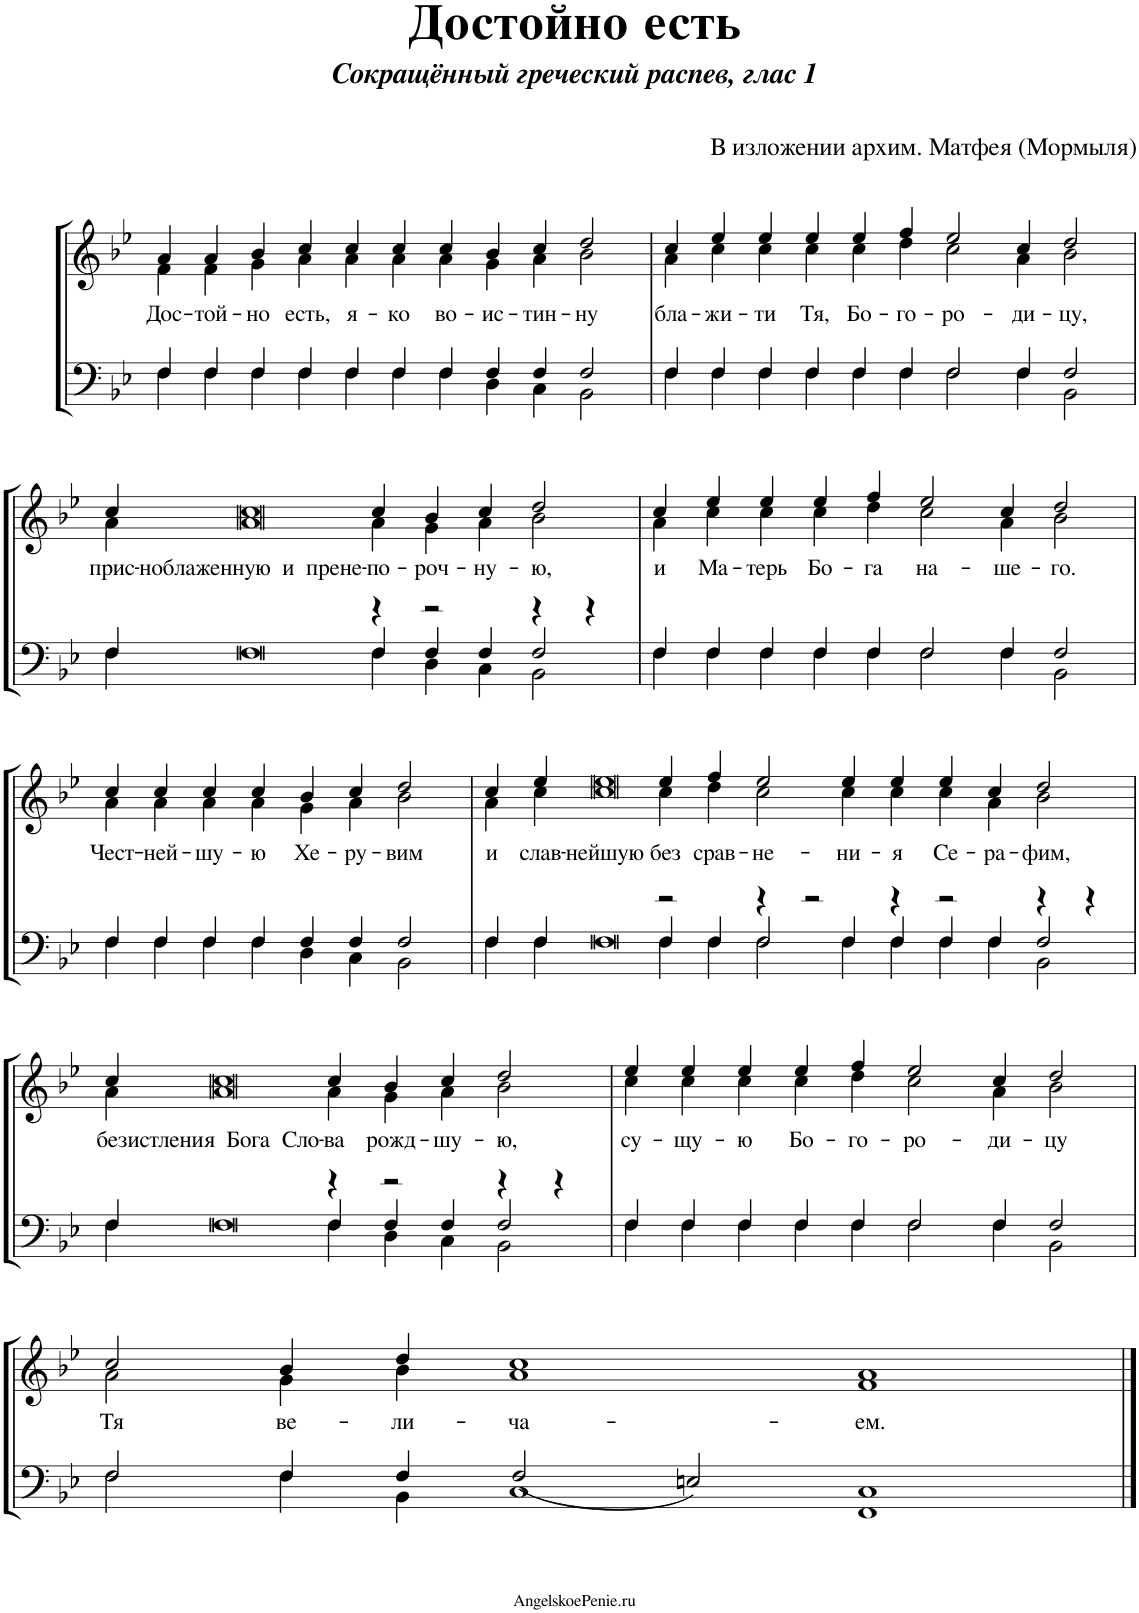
**kern	**kern	**text
*part1	*part1	*part1
*staff2	*staff1	*staff1
*I"Piano	*	*
*I'Pno.	*	*
*clefF4	*clefG2	*
*k[b-e-]	*k[b-e-]	*
*M63/4	*M63/4	*
=1	=1	=1
*^	*^	*
*	*^	*	*	*
!	!	!	!	!	!LO:LY:b
000ryy	4F/	4F\	4a/	4f\	Дос-
!	!	!	!	!	!LO:LY:b
.	4F/	4F\	4a/	4f\	-той-
!	!	!	!	!	!LO:LY:b
.	4F/	4F\	4b-/	4g\	-но
!	!	!	!	!	!LO:LY:b
.	4F/	4F\	4cc/	4a\	есть,
!	!	!	!	!	!LO:LY:b
.	4F/	4F\	4cc/	4a\	я-
!	!	!	!	!	!LO:LY:b
.	4F/	4F\	4cc/	4a\	-ко
!	!	!	!	!	!LO:LY:b
.	4F/	4F\	4cc/	4a\	во-
!	!	!	!	!	!LO:LY:b
.	4F/	4D\	4b-/	4g\	-ис-
!	!	!	!	!	!LO:LY:b
.	4F/	4C\	4cc/	4a\	-тин-
!	!	!	!	!	!LO:LY:b
.	2F/	2BB-\	2dd/	2b-\	-ну
.	1ryy	1ryy	000ryy	000ryy	.
.	000.ryy	000.ryy	.	.	.
4%31ryy	.	.	.	.	.
.	.	.	00ryy	00ryy	.
.	.	.	1ryy	1ryy	.
=2	=2	=2	=2	=2	=2
!	!	!	!	!	!LO:LY:b
000ryy	4F/	4F\	4cc/	4a\	бла-
!	!	!	!	!	!LO:LY:b
.	4F/	4F\	4ee-/	4cc\	-жи-
!	!	!	!	!	!LO:LY:b
.	4F/	4F\	4ee-/	4cc\	-ти
!	!	!	!	!	!LO:LY:b
.	4F/	4F\	4ee-/	4cc\	Тя,
!	!	!	!	!	!LO:LY:b
.	4F/	4F\	4ee-/	4cc\	Бо-
!	!	!	!	!	!LO:LY:b
.	4F/	4F\	4ff/	4dd\	-го-
!	!	!	!	!	!LO:LY:b
.	2F/	2F\	2ee-/	2cc\	-ро-
!	!	!	!	!	!LO:LY:b
.	4F/	4F\	4cc/	4a\	-ди-
!	!	!	!	!	!LO:LY:b
.	2F/	2BB-\	2dd/	2b-\	-цу,
.	1ryy	1ryy	000ryy	000ryy	.
.	000.ryy	000.ryy	.	.	.
4%31ryy	.	.	.	.	.
.	.	.	00ryy	00ryy	.
.	.	.	1ryy	1ryy	.
!!LO:LB:g=z	!!
=3	=3	=3	=3	=3	=3
!	!	!	!	!	!LO:LY:b
2ryy	4F/	4F\	4cc/	4a\	прис-
!	!	!	!	!	!LO:LY:b
.	4F	4F	4cc	4a	-ноблаженную и прене-
!	!	!	!	!	!LO:LY:b
4r	4F/	4F\	4cc/	4a\	-по-
!	!	!	!	!	!LO:LY:b
2r	4F/	4D\	4b-/	4g\	-роч-
!	!	!	!	!	!LO:LY:b
.	4F/	4C\	4cc/	4a\	-ну-
!	!	!	!	!	!LO:LY:b
4r	2F/	2BB-\	2dd/	2b-\	-ю,
4r	.	.	.	.	.
=4	=4	=4	=4	=4	=4
!	!	!	!	!	!LO:LY:b
000ryy	4F/	4F\	4cc/	4a\	и
!	!	!	!	!	!LO:LY:b
.	4F/	4F\	4ee-/	4cc\	Ма-
!	!	!	!	!	!LO:LY:b
.	4F/	4F\	4ee-/	4cc\	-терь
!	!	!	!	!	!LO:LY:b
.	4F/	4F\	4ee-/	4cc\	Бо-
!	!	!	!	!	!LO:LY:b
.	4F/	4F\	4ff/	4dd\	-га
!	!	!	!	!	!LO:LY:b
.	2F/	2F\	2ee-/	2cc\	на-
!	!	!	!	!	!LO:LY:b
.	4F/	4F\	4cc/	4a\	-ше-
!	!	!	!	!	!LO:LY:b
.	2F/	2BB-\	2dd/	2b-\	-го.
.	1ryy	1ryy	000ryy	000ryy	.
.	1ryy	1ryy	.	.	.
.	1ryy	1ryy	.	.	.
.	1ryy	1ryy	.	.	.
.	1ryy	1ryy	.	.	.
.	1ryy	1ryy	.	.	.
4%31ryy	.	.	.	.	.
.	1ryy	1ryy	.	.	.
.	1ryy	1ryy	.	.	.
.	1ryy	1ryy	00ryy	00ryy	.
.	1ryy	1ryy	.	.	.
.	1ryy	1ryy	.	.	.
.	1ryy	1ryy	.	.	.
.	1ryy	1ryy	1ryy	1ryy	.
.	4ryy	4ryy	4ryy	4ryy	.
!!LO:LB:g=z	!!
=5	=5	=5	=5	=5	=5
!	!	!	!	!	!LO:LY:b
000ryy	4F/	4F\	4cc/	4a\	Чест-
!	!	!	!	!	!LO:LY:b
.	4F/	4F\	4cc/	4a\	-ней-
!	!	!	!	!	!LO:LY:b
.	4F/	4F\	4cc/	4a\	-шу-
!	!	!	!	!	!LO:LY:b
.	4F/	4F\	4cc/	4a\	-ю
!	!	!	!	!	!LO:LY:b
.	4F/	4D\	4b-/	4g\	Хе-
!	!	!	!	!	!LO:LY:b
.	4F/	4C\	4cc/	4a\	-ру-
!	!	!	!	!	!LO:LY:b
.	2F/	2BB-\	2dd/	2b-\	-вим
.	1ryy	1ryy	000ryy	000ryy	.
.	1ryy	1ryy	.	.	.
.	1ryy	1ryy	.	.	.
.	1ryy	1ryy	.	.	.
.	1ryy	1ryy	.	.	.
.	1ryy	1ryy	.	.	.
4%31ryy	1ryy	1ryy	.	.	.
.	1ryy	1ryy	.	.	.
.	1ryy	1ryy	00ryy	00ryy	.
.	1ryy	1ryy	.	.	.
.	4%15ryy	4%15ryy	.	.	.
.	.	.	1..ryy	1..ryy	.
=6	=6	=6	=6	=6	=6
!	!	!	!	!	!LO:LY:b
2.ryy	4F/	4F\	4cc/	4a\	и
!	!	!	!	!	!LO:LY:b
.	4F/	4F\	4ee-/	4cc\	слав-
!	!	!	!	!	!LO:LY:b
.	4F	4F	4ee-	4cc	-нейшую
!	!	!	!	!	!LO:LY:b
2r	4F/	4F\	4ee-/	4cc\	без
!	!	!	!	!	!LO:LY:b
.	4F/	4F\	4ff/	4dd\	срав-
!	!	!	!	!	!LO:LY:b
4r	2F/	2F\	2ee-/	2cc\	-не-
2r	.	.	.	.	.
!	!	!	!	!	!LO:LY:b
.	4F/	4F\	4ee-/	4cc\	-ни-
!	!	!	!	!	!LO:LY:b
4r	4F/	4F\	4ee-/	4cc\	-я
!	!	!	!	!	!LO:LY:b
2r	4F/	4F\	4ee-/	4cc\	Се-
!	!	!	!	!	!LO:LY:b
.	4F/	4F\	4cc/	4a\	-ра-
!	!	!	!	!	!LO:LY:b
4r	2F/	2BB-\	2dd/	2b-\	-фим,
4r	.	.	.	.	.
!!LO:LB:g=z	!!
=7	=7	=7	=7	=7	=7
!	!	!	!	!	!LO:LY:b
2ryy	4F/	4F\	4cc/	4a\	без
!	!	!	!	!	!LO:LY:b
.	4F	4F	4cc	4a	истления Бога Сло-
!	!	!	!	!	!LO:LY:b
4r	4F/	4F\	4cc/	4a\	-ва
!	!	!	!	!	!LO:LY:b
2r	4F/	4D\	4b-/	4g\	рожд-
!	!	!	!	!	!LO:LY:b
.	4F/	4C\	4cc/	4a\	-шу-
!	!	!	!	!	!LO:LY:b
4r	2F/	2BB-\	2dd/	2b-\	-ю,
4r	.	.	.	.	.
=8	=8	=8	=8	=8	=8
!	!	!	!	!	!LO:LY:b
000ryy	4F/	4F\	4ee-/	4cc\	су-
!	!	!	!	!	!LO:LY:b
.	4F/	4F\	4ee-/	4cc\	-щу-
!	!	!	!	!	!LO:LY:b
.	4F/	4F\	4ee-/	4cc\	-ю
!	!	!	!	!	!LO:LY:b
.	4F/	4F\	4ee-/	4cc\	Бо-
!	!	!	!	!	!LO:LY:b
.	4F/	4F\	4ff/	4dd\	-го-
!	!	!	!	!	!LO:LY:b
.	2F/	2F\	2ee-/	2cc\	-ро-
!	!	!	!	!	!LO:LY:b
.	4F/	4F\	4cc/	4a\	-ди-
!	!	!	!	!	!LO:LY:b
.	2F/	2BB-\	2dd/	2b-\	-цу
.	1ryy	1ryy	000ryy	000ryy	.
.	1ryy	1ryy	.	.	.
.	1ryy	1ryy	.	.	.
.	1ryy	1ryy	.	.	.
.	1ryy	1ryy	.	.	.
.	1ryy	1ryy	.	.	.
4%31ryy	.	.	.	.	.
.	1ryy	1ryy	.	.	.
.	1ryy	1ryy	.	.	.
.	1ryy	1ryy	00ryy	00ryy	.
.	1ryy	1ryy	.	.	.
.	1ryy	1ryy	.	.	.
.	1ryy	1ryy	.	.	.
.	1ryy	1ryy	1ryy	1ryy	.
.	4ryy	4ryy	4ryy	4ryy	.
!!LO:LB:g=z	!!
=9	=9	=9	=9	=9	=9
!	!	!	!	!	!LO:LY:b
000ryy	2F/	2F\	2cc/	2a\	Тя
!	!	!	!	!	!LO:LY:b
.	4F/	4F\	4b-/	4g\	ве-
!	!	!	!	!	!LO:LY:b
.	4F/	4BB-\	4dd/	4b-\	-ли-
!	!	!	!	!	!LO:LY:b
.	2F/	1C	1cc	1a	-ча-
.	2En/	.	.	.	.
!	!	!	!	!	!LO:LY:b
.	1C	1FF	1a	1f	-ем.
.	1ryy	1ryy	000ryy	000ryy	.
.	1ryy	1ryy	.	.	.
.	1ryy	1ryy	.	.	.
.	1ryy	1ryy	.	.	.
.	1ryy	1ryy	.	.	.
4%31ryy	1ryy	1ryy	.	.	.
.	1ryy	1ryy	.	.	.
.	1ryy	1ryy	.	.	.
.	1ryy	1ryy	00ryy	00ryy	.
.	4%15ryy	4%15ryy	.	.	.
.	.	.	2.ryy	2.ryy	.
*v	*v	*v	*	*	*
*	*v	*v	*
==	==	==
*-	*-	*-
